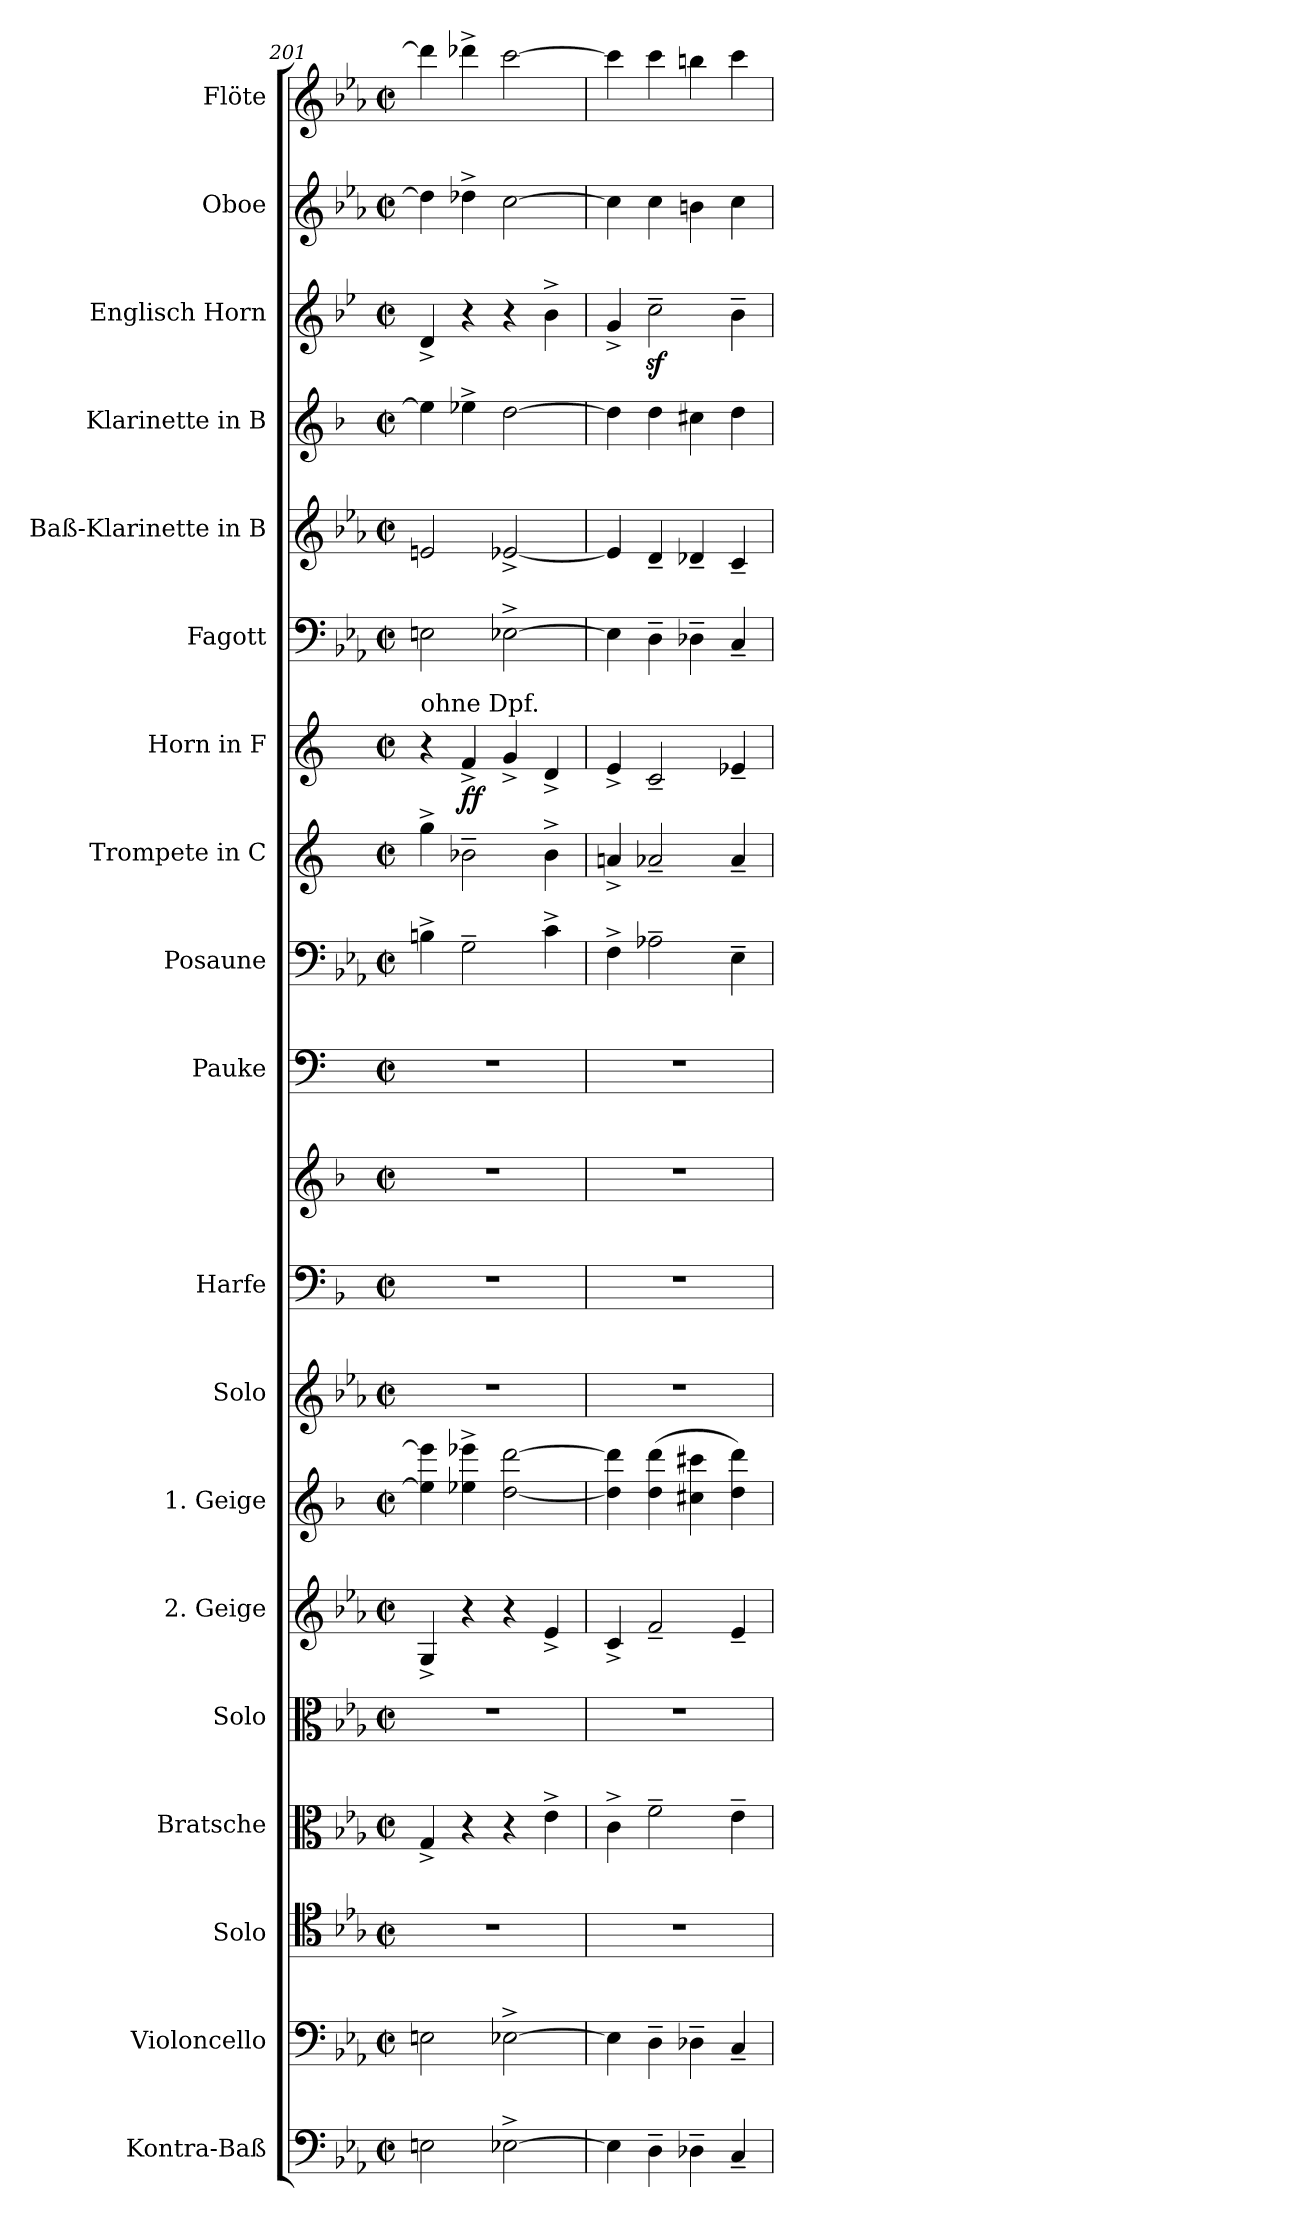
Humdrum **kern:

**kern	**dynam	**kern	**dynam	**kern	**kern	**dynam	**kern	**kern	**dynam	**kern	**dynam	**kern	**kern	**kern	**kern	**kern	**dynam	**kern	**dynam	**kern	**dynam	**kern	**dynam	**kern	**dynam	**kern	**dynam	**kern	**kern	**dynam	**kern	**dynam
*part19	*part19	*part18	*part18	*part17	*part16	*part16	*part15	*part14	*part14	*part13	*part13	*part12	*part11	*part11	*part10	*part9	*part9	*part8	*part8	*part7	*part7	*part6	*part6	*part5	*part5	*part4	*part4	*part3	*part2	*part2	*part1	*part1
*staff20	*staff20	*staff19	*staff19	*staff18	*staff17	*staff17	*staff16	*staff15	*staff15	*staff14	*staff14	*staff13	*staff12	*staff11	*staff10	*staff9	*staff9	*staff8	*staff8	*staff7	*staff7	*staff6	*staff6	*staff5	*staff5	*staff4	*staff4	*staff3	*staff2	*staff2	*staff1	*staff1
*I"Kontra-Baß	*	*I"Violoncello	*	*I"Solo	*I"Bratsche	*	*I"Solo	*I"2. Geige	*	*I"1. Geige	*	*I"Solo	*I"Harfe	*	*I"Pauke	*I"Posaune	*	*I"Trompete in C	*	*I"Horn in F	*	*I"Fagott	*	*I"Baß-Klarinette in B	*	*I"Klarinette in B	*	*I"Englisch Horn	*I"Oboe	*	*I"Flöte	*
*	*	*I'Vlc.	*	*I'Solo	*I'Br.	*	*I'Solo	*I'2. Gg	*	*I'1. Gg.	*	*I'Solo	*I'Hrf.	*	*I'Pk.	*I'Pos.	*	*I'Trp.	*	*I'Hr. F	*	*I'Fg.	*	*	*	*I'Kl. B	*	*I'E. H.	*I'Ob.	*	*I'Fl.	*
!!LO:PB:g=z
*clefF4	*	*clefF4	*	*clefC4	*clefC3	*	*clefC3	*clefG2	*	*clefG2	*	*clefG2	*clefF4	*clefG2	*clefF4	*clefF4	*	*clefG2	*	*clefG2	*	*clefF4	*	*clefG2	*	*clefG2	*	*clefG2	*clefG2	*	*clefG2	*
*ITrd7c12	*	*	*	*	*	*	*	*	*	*ITrd1c2	*	*	*ITrd1c2	*ITrd1c2	*	*	*	*	*	*ITrd4c7	*	*	*	*ITrd8c14	*	*ITrd1c2	*	*ITrd4c7	*	*	*	*
*k[b-e-a-]	*	*k[b-e-a-]	*	*k[b-e-a-]	*k[b-e-a-]	*	*k[b-e-a-]	*k[b-e-a-]	*	*k[b-e-a-]	*	*k[b-e-a-]	*k[b-e-a-]	*k[b-e-a-]	*k[]	*k[b-e-a-]	*	*k[]	*	*k[b-]	*	*k[b-e-a-]	*	*k[b-e-a-]	*	*k[b-e-a-]	*	*k[b-e-a-]	*k[b-e-a-]	*	*k[b-e-a-]	*
*M2/2	*	*M2/2	*	*M2/2	*M2/2	*	*M2/2	*M2/2	*	*M2/2	*	*M2/2	*M2/2	*M2/2	*M2/2	*M2/2	*	*M2/2	*	*M2/2	*	*M2/2	*	*M2/2	*	*M2/2	*	*M2/2	*M2/2	*	*M2/2	*
*met(c|)	*	*met(c|)	*	*met(c|)	*met(c|)	*	*met(c|)	*met(c|)	*	*met(c|)	*	*met(c|)	*met(c|)	*met(c|)	*met(c|)	*met(c|)	*	*met(c|)	*	*met(c|)	*	*met(c|)	*	*met(c|)	*	*met(c|)	*	*met(c|)	*met(c|)	*	*met(c|)	*
=201	=201	=201	=201	=201	=201	=201	=201	=201	=201	=201	=201	=201	=201	=201	=201	=201	=201	=201	=201	=201	=201	=201	=201	=201	=201	=201	=201	=201	=201	=201	=201	=201
!	!	!	!	!	!	!	!	!	!	!	!	!	!	!	!	!	!	!	!	!LO:TX:a:t=ohne Dpf.	!	!	!	!	!	!	!	!	!	!	!	!
2EEn\	.	2En\	.	1r	4G^/	.	1r	4G^/	.	4dd\] 4ddd\]	.	1r	1r	1r	1r	4Bn^\	.	4gg^\	.	4r	.	2En\	.	2En/	.	4dd\]	.	4G^/	4dd\]	.	4ddd\]	.
!	!	!	!	!	!	!	!	!	!	!	!LO:DY:b	!	!	!	!	!	!LO:DY:b	!	!LO:DY:b	!	!LO:DY:b	!	!	!	!	!	!LO:DY:b	!	!	!LO:DY:b	!	!LO:DY:b
.	.	.	.	.	4r	.	.	4r	.	4dd-X\^ 4ddd-X\^	other-dynamics	.	.	.	.	2G~\	other-dynamics	2b-X~\	other-dynamics	4B-^/	ff	.	.	.	.	4dd-X^\	other-dynamics	4r	4dd-X^\	other-dynamics	4ddd-X^\	other-dynamics
!	!LO:DY:b	!	!LO:DY:b	!	!	!	!	!	!	!	!	!	!	!	!	!	!	!	!	!	!	!	!LO:DY:b	!	!LO:DY:b	!	!	!	!	!	!	!
[2EE-X^\	other-dynamics	[2E-X^\	other-dynamics	.	4r	.	.	4r	.	[2cc\ [2ccc\	.	.	.	.	.	.	.	.	.	4c^/	.	[2E-X^\	other-dynamics	[2E-X^/	other-dynamics	[2cc\	.	4r	[2cc\	.	[2ccc\	.
.	.	.	.	.	4e-^\	.	.	4e-^/	.	.	.	.	.	.	.	4c^\	.	4b-^\	.	4G^/	.	.	.	.	.	.	.	4e-^\	.	.	.	.
=202	=202	=202	=202	=202	=202	=202	=202	=202	=202	=202	=202	=202	=202	=202	=202	=202	=202	=202	=202	=202	=202	=202	=202	=202	=202	=202	=202	=202	=202	=202	=202	=202
4EE-\]	.	4E-\]	.	1r	4c^\	.	1r	4c^/	.	4cc\] 4ccc\]	.	1r	1r	1r	1r	4F^\	.	4an^/	.	4A^/	.	4E-\]	.	4E-/]	.	4cc\]	.	4c^/	4cc\]	.	4ccc\]	.
!	!	!	!	!	!	!LO:DY:b	!	!	!LO:DY:b	!	!	!	!	!	!	!	!LO:DY:b	!	!LO:DY:b	!	!LO:DY:b	!	!	!	!	!	!	!	!	!	!	!
4DD~\	.	4D~\	.	.	2f~\	other-dynamics	.	2f~/	other-dynamics	(>4cc\ 4ccc\	.	.	.	.	.	2A-X~\	other-dynamics	2a-X~/	other-dynamics	2F~/	other-dynamics	4D~\	.	4D~/	.	4cc\	.	2fz<~\	4cc\	.	4ccc\	.
4DD-X~\	.	4D-X~\	.	.	.	.	.	.	.	4bn\ 4bbn\	.	.	.	.	.	.	.	.	.	.	.	4D-X~\	.	4D-X~/	.	4bn\	.	.	4bn\	.	4bbn\	.
*	*	*	*	*	*	*	*	*	*	*	*	*	*	*	*	*	*	*	*	*	*	*	*	*	*	*	*	*	*	*	*MM116	*
4CC~/	.	4C~/	.	.	4e-~\	.	.	4e-~/	.	4cc\ 4ccc\)	.	.	.	.	.	4E-~\	.	4a-~/	.	4A-X~/	.	4C~/	.	4C~/	.	4cc\	.	4e-~\	4cc\	.	4ccc\	.
=	=	=	=	=	=	=	=	=	=	=	=	=	=	=	=	=	=	=	=	=	=	=	=	=	=	=	=	=	=	=	=	=
*-	*-	*-	*-	*-	*-	*-	*-	*-	*-	*-	*-	*-	*-	*-	*-	*-	*-	*-	*-	*-	*-	*-	*-	*-	*-	*-	*-	*-	*-	*-	*-	*-
